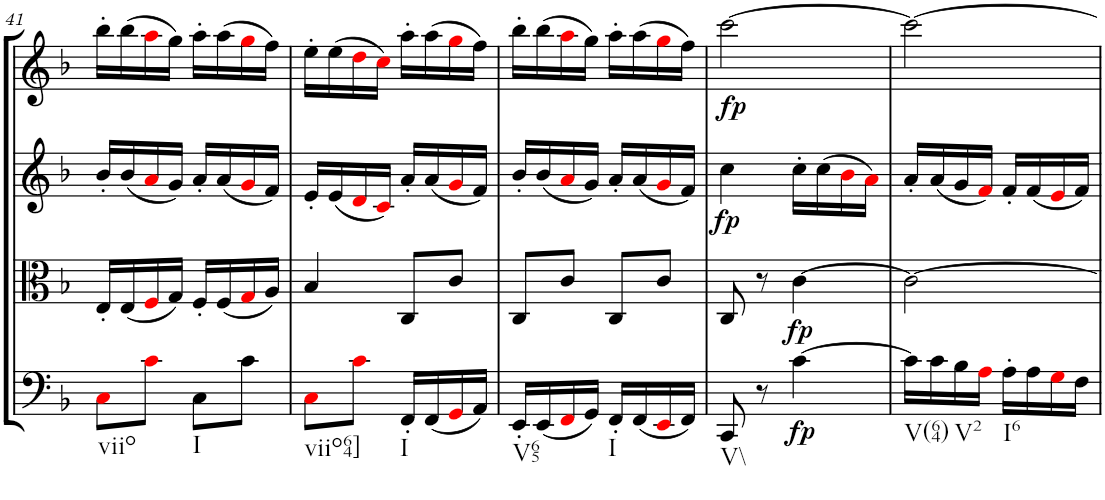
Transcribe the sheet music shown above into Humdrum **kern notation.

**kern	**dynam	**kern	**kern	**dynam	**kern	**dynam
*part4	*part4	*part3	*part2	*part2	*part1	*part1
*staff4	*staff4	*staff3	*staff2	*staff2	*staff1	*staff1
*I"Cello	*	*I"Viola	*I"2nd Violin	*	*I"1st Violin	*
*	*	*I'Vla	*I'Vln	*	*I'Vln	*
!!LO:PB:g=z
*clefF4	*	*clefC3	*clefG2	*	*clefG2	*
*k[b-]	*	*k[b-]	*k[b-]	*	*k[b-]	*
*F:	*	*F:	*F:	*	*F:	*
*M2/4	*	*M2/4	*M2/4	*	*M2/4	*
=41	=41	=41	=41	=41	=41	=41
!LO:TX:b:t=viio	!	!	!	!	!	!
8Ci\L	.	16E'/LL	16b-'/LL	.	16bb-'\LL	.
.	.	(16E/	(16b-/	.	(16bb-\	.
8ci\J	.	16Fi/	16ai/	.	16aai\	.
.	.	16G/JJ)	16g/JJ)	.	16gg\JJ)	.
!LO:TX:b:t=I	!	!	!	!	!	!
8C\L	.	16F'/LL	16a'/LL	.	16aa'\LL	.
.	.	(16F/	(16a/	.	(16aa\	.
8c\J	.	16Gi/	16gi/	.	16ggi\	.
.	.	16A/JJ)	16f/JJ)	.	16ff\JJ)	.
=42	=42	=42	=42	=42	=42	=42
!LO:TX:b:t=viio64]	!	!	!	!	!	!
8Ci\L	.	4B-/	16e'/LL	.	16ee'\LL	.
.	.	.	(16e/	.	(16ee\	.
8ci\J	.	.	16di/	.	16ddi\	.
.	.	.	16ci/JJ)	.	16cci\JJ)	.
!LO:TX:b:t=I	!	!	!	!	!	!
16FF'/LL	.	8C/L	16a'/LL	.	16aa'\LL	.
(16FF/	.	.	(16a/	.	(16aa\	.
16GGi/	.	8c/J	16gi/	.	16ggi\	.
16AA/JJ)	.	.	16f/JJ)	.	16ff\JJ)	.
=43	=43	=43	=43	=43	=43	=43
!LO:TX:b:t=V65	!	!	!	!	!	!
16EE'/LL	.	8C/L	16b-'/LL	.	16bb-'\LL	.
(16EE/	.	.	(16b-/	.	(16bb-\	.
16FFi/	.	8c/J	16ai/	.	16aai\	.
16GG/JJ)	.	.	16g/JJ)	.	16gg\JJ)	.
!LO:TX:b:t=I	!	!	!	!	!	!
16FF'/LL	.	8C/L	16a'/LL	.	16aa'\LL	.
(16FF/	.	.	(16a/	.	(16aa\	.
16EEi/	.	8c/J	16gi/	.	16ggi\	.
16FF/JJ)	.	.	16f/JJ)	.	16ff\JJ)	.
=44	=44	=44	=44	=44	=44	=44
!LO:TX:b:t=V\\	!	!	!	!	!	!
!	!	!	!	!LO:DY:b	!	!LO:DY:b
8CC/	.	8C/	4cc\	fp	[2ccc\	fp
8r	.	8r	.	.	.	.
!	!LO:DY:a	!	!	!	!	!
!	!LO:DY:n=1:b	!	!	!	!	!
[4c\	fp fp	[4c\	16cc'\LL	.	.	.
.	.	.	(16cc\	.	.	.
.	.	.	16b-i\	.	.	.
.	.	.	16ai\JJ)	.	.	.
=45	=45	=45	=45	=45	=45	=45
!LO:TX:b:t=V(64)	!	!	!	!	!	!
16c\LL]	.	2c\_	16a'/LL	.	2ccc\_	.
16c\	.	.	(16a/	.	.	.
!LO:TX:b:t=V2	!	!	!	!	!	!
16B-\	.	.	16g/	.	.	.
16Ai\JJ	.	.	16fi/JJ)	.	.	.
!LO:TX:b:t=I6	!	!	!	!	!	!
16A'\LL	.	.	16f'/LL	.	.	.
16A\	.	.	(16f/	.	.	.
16Gi\	.	.	16ei/	.	.	.
16F\JJ	.	.	16f/JJ)	.	.	.
=	=	=	=	=	=	=
*-	*-	*-	*-	*-	*-	*-
